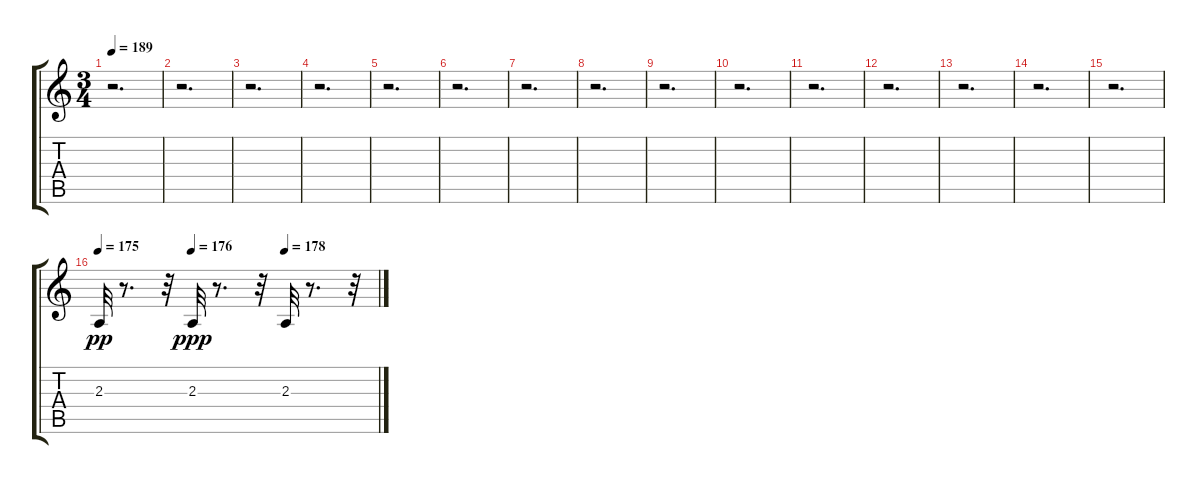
\track "" {instrument acousticgrandpiano}
\staff {score tabs}
\tuning (E4 B3 G3 D3 A2 E2) {hide}
\ts (3 4)
\tempo 189
\clef g2
\ks c
r.2{d dy pp} |
r.2{d} |
r.2{d} |
r.2{d} |
r.2{d} |
r.2{d} |
r.2{d} |
r.2{d} |
r.2{d} |
r.2{d} |
r.2{d} |
r.2{d} |
r.2{d} |
r.2{d} |
r.2{d} |
\tempo 175
\tempo (176 0.3333333333333333)
\tempo (178 0.6666666666666666)
2.3.32 r.8{d} r.32 2.3.32{dy ppp} r.8{d} r.32 2.3.32 r.8{d} r.32
